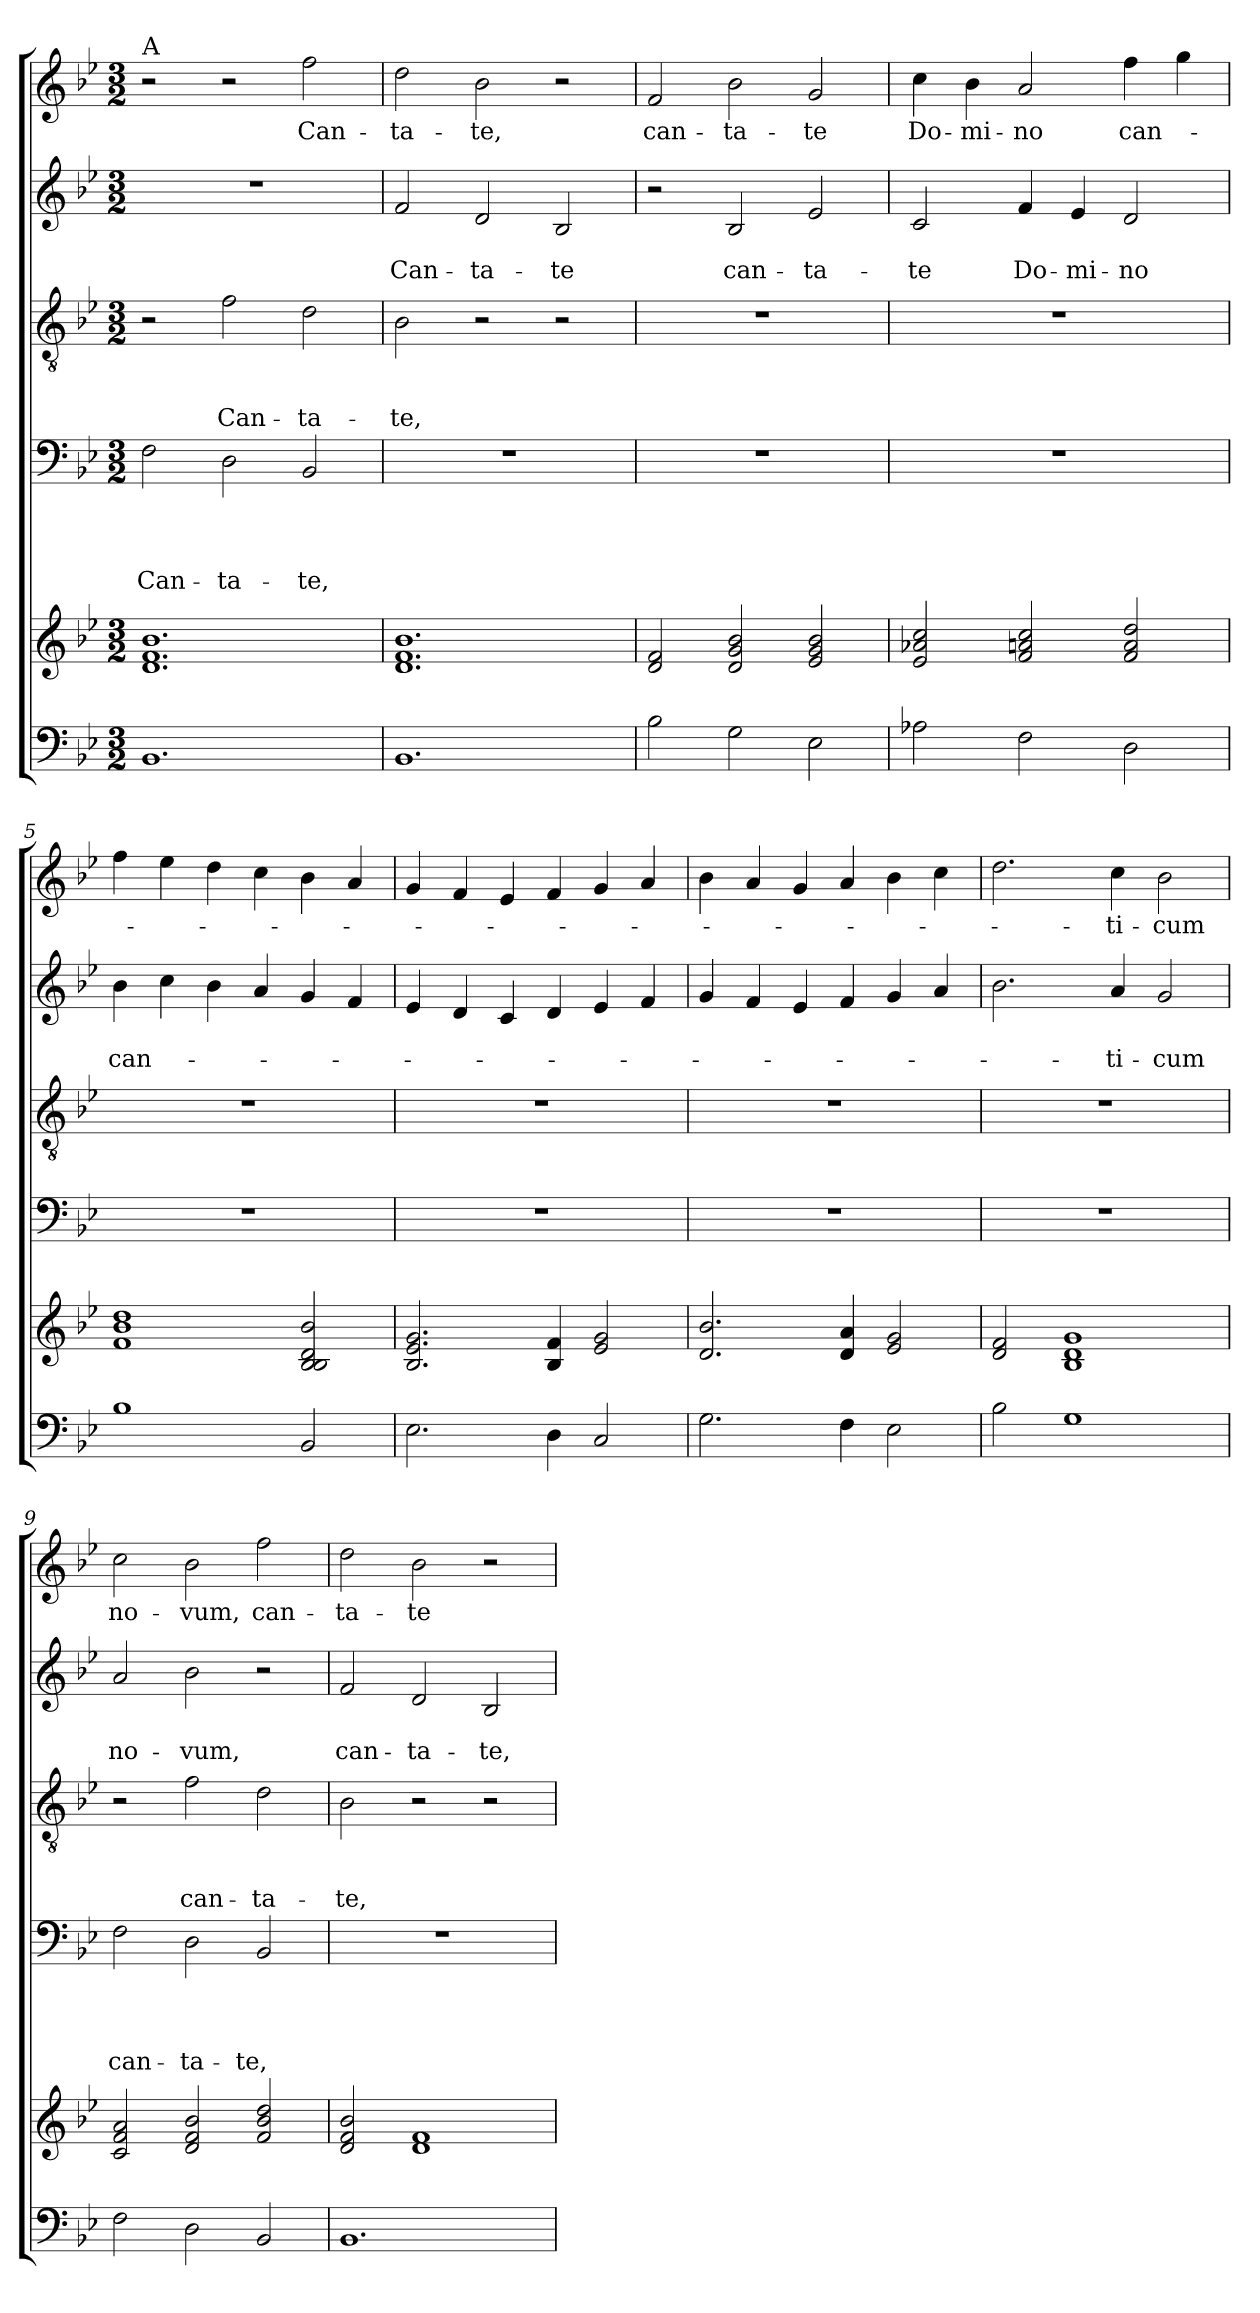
**kern	**kern	**kern	**text	**text	**text	**text	**kern	**text	**text	**text	**kern	**text	**text	**kern	**text
*part6	*part5	*part4	*part4	*part4	*part4	*part4	*part3	*part3	*part3	*part3	*part2	*part2	*part2	*part1	*part1
*staff6	*staff5	*staff4	*staff4	*staff4	*staff4	*staff4	*staff3	*staff3	*staff3	*staff3	*staff2	*staff2	*staff2	*staff1	*staff1
*clefF4	*clefG2	*clefF4	*	*	*	*	*clefGv2	*	*	*	*clefG2	*	*	*clefG2	*
*k[b-e-]	*k[b-e-]	*k[b-e-]	*	*	*	*	*k[b-e-]	*	*	*	*k[b-e-]	*	*	*k[b-e-]	*
*B-:	*B-:	*B-:	*	*	*	*	*B-:	*	*	*	*B-:	*	*	*B-:	*
*M3/2	*M3/2	*M3/2	*	*	*	*	*M3/2	*	*	*	*M3/2	*	*	*M3/2	*
=1	=1	=1	=1	=1	=1	=1	=1	=1	=1	=1	=1	=1	=1	=1	=1
!	!	!	!	!	!	!	!	!	!	!	!	!	!	!LO:TX:a:t=A	!
!	!	!	!	!	!	!LO:LY:b	!	!	!	!	!LO:N:vis=1	!	!	!	!
1.BB-	1.d 1.f 1.b-	2F\	.	.	.	Can-	2r	.	.	.	1.r	.	.	2r	.
!	!	!	!	!	!	!LO:LY:b	!	!	!	!LO:LY:b	!	!	!	!	!
.	.	2D\	.	.	.	-ta-	2f\	.	.	Can-	.	.	.	2r	.
!	!	!	!	!	!	!LO:LY:b	!	!	!	!LO:LY:b	!	!	!	!	!LO:LY:b
.	.	2BB-/	.	.	.	-te,	2d\	.	.	-ta-	.	.	.	2ff\	Can-
=2	=2	=2	=2	=2	=2	=2	=2	=2	=2	=2	=2	=2	=2	=2	=2
!	!	!LO:N:vis=1	!	!	!	!	!	!	!	!LO:LY:b	!	!	!LO:LY:b	!	!LO:LY:b
1.BB-	1.d 1.f 1.b-	1.r	.	.	.	.	2B-\	.	.	-te,	2f/	.	Can-	2dd\	-ta-
!	!	!	!	!	!	!	!	!	!	!	!	!	!LO:LY:b	!	!LO:LY:b
.	.	.	.	.	.	.	2r	.	.	.	2d/	.	-ta-	2b-\	-te,
!	!	!	!	!	!	!	!	!	!	!	!	!	!LO:LY:b	!	!
.	.	.	.	.	.	.	2r	.	.	.	2B-/	.	-te	2r	.
=3	=3	=3	=3	=3	=3	=3	=3	=3	=3	=3	=3	=3	=3	=3	=3
!	!	!LO:N:vis=1	!	!	!	!	!LO:N:vis=1	!	!	!	!	!	!	!	!LO:LY:b
2B-\	2d/ 2f/	1.r	.	.	.	.	1.r	.	.	.	2r	.	.	2f/	can-
!	!	!	!	!	!	!	!	!	!	!	!	!	!LO:LY:b	!	!LO:LY:b
2G\	2d/ 2g/ 2b-/	.	.	.	.	.	.	.	.	.	2B-/	.	can-	2b-\	-ta-
!	!	!	!	!	!	!	!	!	!	!	!	!	!LO:LY:b	!	!LO:LY:b
2E-\	2e-/ 2g/ 2b-/	.	.	.	.	.	.	.	.	.	2e-/	.	-ta-	2g/	-te
=4	=4	=4	=4	=4	=4	=4	=4	=4	=4	=4	=4	=4	=4	=4	=4
!	!	!LO:N:vis=1	!	!	!	!	!LO:N:vis=1	!	!	!	!	!	!LO:LY:b	!	!LO:LY:b
2A-X\	2e-/ 2a-X/ 2cc/	1.r	.	.	.	.	1.r	.	.	.	2c/	.	-te	4cc\	Do-
!	!	!	!	!	!	!	!	!	!	!	!	!	!	!	!LO:LY:b
.	.	.	.	.	.	.	.	.	.	.	.	.	.	4b-\	-mi-
!	!	!	!	!	!	!	!	!	!	!	!	!	!LO:LY:b	!	!LO:LY:b
2F\	2f/ 2an/ 2cc/	.	.	.	.	.	.	.	.	.	4f/	.	Do-	2a/	-no
!	!	!	!	!	!	!	!	!	!	!	!	!	!LO:LY:b	!	!
.	.	.	.	.	.	.	.	.	.	.	4e-/	.	-mi-	.	.
!	!	!	!	!	!	!	!	!	!	!	!	!	!LO:LY:b	!	!LO:LY:b
2D\	2f/ 2a/ 2dd/	.	.	.	.	.	.	.	.	.	2d/	.	-no	4ff\	can-
.	.	.	.	.	.	.	.	.	.	.	.	.	.	4gg\	.
!!LO:LB:g=z
=5	=5	=5	=5	=5	=5	=5	=5	=5	=5	=5	=5	=5	=5	=5	=5
!	!	!LO:N:vis=1	!	!	!	!	!LO:N:vis=1	!	!	!	!	!	!LO:LY:b	!	!
1B-	1f 1b- 1dd	1.r	.	.	.	.	1.r	.	.	.	4b-\	.	can-	4ff\	.
.	.	.	.	.	.	.	.	.	.	.	4cc\	.	.	4ee-\	.
.	.	.	.	.	.	.	.	.	.	.	4b-\	.	.	4dd\	.
.	.	.	.	.	.	.	.	.	.	.	4a/	.	.	4cc\	.
2BB-/	2B-/ 2B-/ 2d/ 2b-/	.	.	.	.	.	.	.	.	.	4g/	.	.	4b-\	.
.	.	.	.	.	.	.	.	.	.	.	4f/	.	.	4a/	.
!!LO:PB:g=z
=6	=6	=6	=6	=6	=6	=6	=6	=6	=6	=6	=6	=6	=6	=6	=6
!	!	!LO:N:vis=1	!	!	!	!	!LO:N:vis=1	!	!	!	!	!	!	!	!
2.E-\	2.B-/ 2.e-/ 2.g/	1.r	.	.	.	.	1.r	.	.	.	4e-/	.	.	4g/	.
.	.	.	.	.	.	.	.	.	.	.	4d/	.	.	4f/	.
.	.	.	.	.	.	.	.	.	.	.	4c/	.	.	4e-/	.
4D\	4B-/ 4f/	.	.	.	.	.	.	.	.	.	4d/	.	.	4f/	.
2C/	2e-/ 2g/	.	.	.	.	.	.	.	.	.	4e-/	.	.	4g/	.
.	.	.	.	.	.	.	.	.	.	.	4f/	.	.	4a/	.
=7	=7	=7	=7	=7	=7	=7	=7	=7	=7	=7	=7	=7	=7	=7	=7
!	!	!LO:N:vis=1	!	!	!	!	!LO:N:vis=1	!	!	!	!	!	!	!	!
2.G\	2.d/ 2.b-/	1.r	.	.	.	.	1.r	.	.	.	4g/	.	.	4b-\	.
.	.	.	.	.	.	.	.	.	.	.	4f/	.	.	4a/	.
.	.	.	.	.	.	.	.	.	.	.	4e-/	.	.	4g/	.
4F\	4d/ 4a/	.	.	.	.	.	.	.	.	.	4f/	.	.	4a/	.
2E-\	2e-/ 2g/	.	.	.	.	.	.	.	.	.	4g/	.	.	4b-\	.
.	.	.	.	.	.	.	.	.	.	.	4a/	.	.	4cc\	.
=8	=8	=8	=8	=8	=8	=8	=8	=8	=8	=8	=8	=8	=8	=8	=8
!	!	!LO:N:vis=1	!	!	!	!	!LO:N:vis=1	!	!	!	!	!	!	!	!
2B-\	2d/ 2f/	1.r	.	.	.	.	1.r	.	.	.	2.b-\	.	.	2.dd\	.
1G	1B- 1d 1g	.	.	.	.	.	.	.	.	.	.	.	.	.	.
!	!	!	!	!	!	!	!	!	!	!	!	!	!LO:LY:b	!	!LO:LY:b
.	.	.	.	.	.	.	.	.	.	.	4a/	.	-ti-	4cc\	-ti-
!	!	!	!	!	!	!	!	!	!	!	!	!	!LO:LY:b	!	!LO:LY:b
.	.	.	.	.	.	.	.	.	.	.	2g/	.	-cum	2b-\	-cum
=9	=9	=9	=9	=9	=9	=9	=9	=9	=9	=9	=9	=9	=9	=9	=9
!	!	!	!	!	!	!LO:LY:b	!	!	!	!	!	!	!LO:LY:b	!	!LO:LY:b
2F\	2c/ 2f/ 2a/	2F\	.	.	.	can-	2r	.	.	.	2a/	.	no-	2cc\	no-
!	!	!	!	!	!	!LO:LY:b	!	!	!	!LO:LY:b	!	!	!LO:LY:b	!	!LO:LY:b
2D\	2d/ 2f/ 2b-/	2D\	.	.	.	-ta-	2f\	.	.	can-	2b-\	.	-vum,	2b-\	-vum,
!	!	!	!	!	!	!LO:LY:b	!	!	!	!LO:LY:b	!	!	!	!	!LO:LY:b
2BB-/	2f/ 2b-/ 2dd/	2BB-/	.	.	.	-te,	2d\	.	.	-ta-	2r	.	.	2ff\	can-
=10	=10	=10	=10	=10	=10	=10	=10	=10	=10	=10	=10	=10	=10	=10	=10
!	!	!LO:N:vis=1	!	!	!	!	!	!	!	!LO:LY:b	!	!	!LO:LY:b	!	!LO:LY:b
1.BB-	2d/ 2f/ 2b-/	1.r	.	.	.	.	2B-\	.	.	-te,	2f/	.	can-	2dd\	-ta-
!	!	!	!	!	!	!	!	!	!	!	!	!	!LO:LY:b	!	!LO:LY:b
.	1d 1f	.	.	.	.	.	2r	.	.	.	2d/	.	-ta-	2b-\	-te
!	!	!	!	!	!	!	!	!	!	!	!	!	!LO:LY:b	!	!
.	.	.	.	.	.	.	2r	.	.	.	2B-/	.	-te,	2r	.
=	=	=	=	=	=	=	=	=	=	=	=	=	=	=	=
*-	*-	*-	*-	*-	*-	*-	*-	*-	*-	*-	*-	*-	*-	*-	*-
